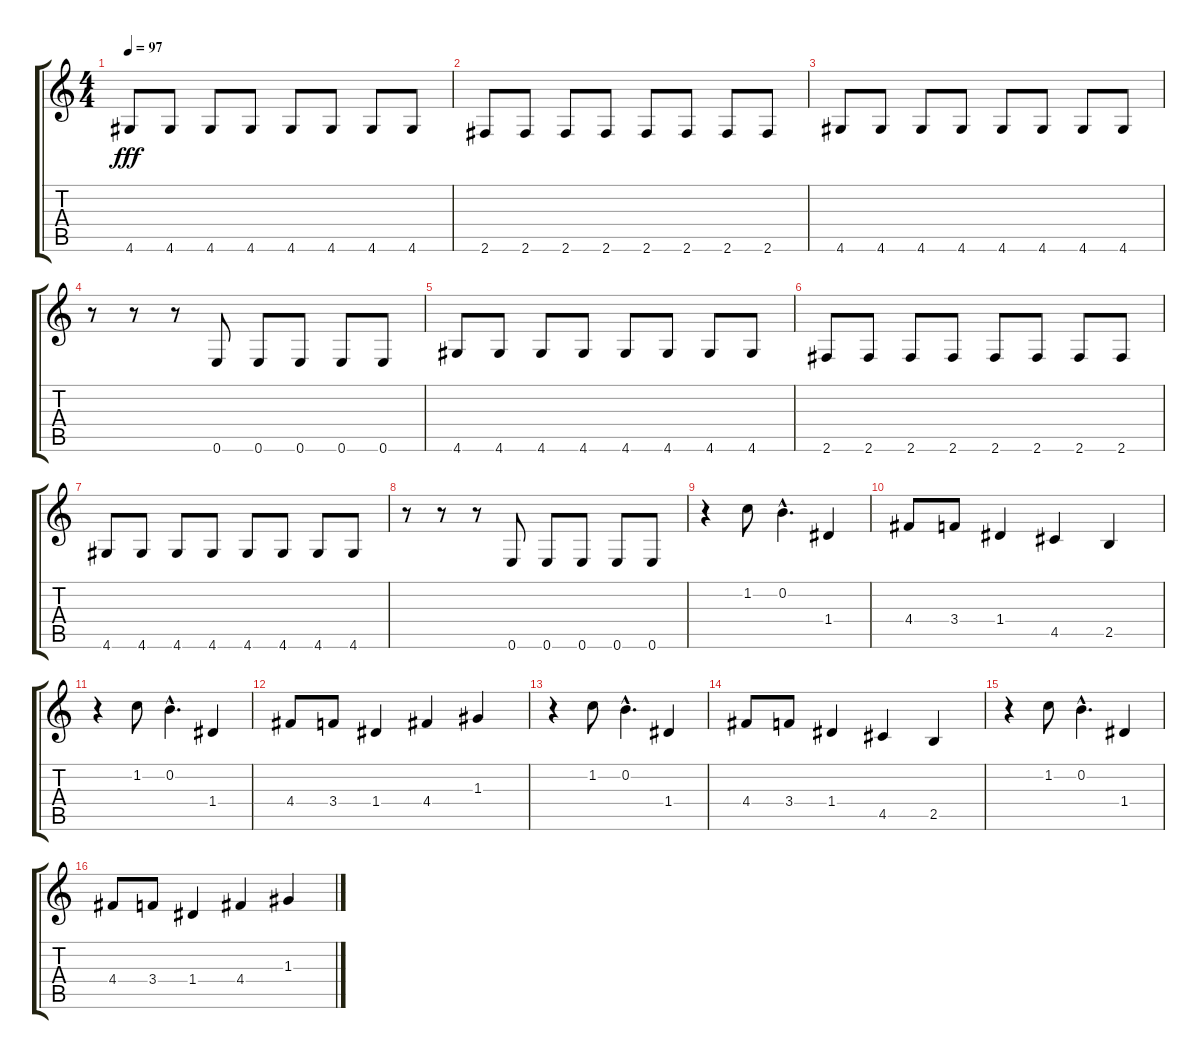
\track ("              \\ Medium Rhythm Guitar" "          ") {instrument distortionguitar}
\staff {score tabs}
\tuning (E4 B3 G3 D3 A2 E2) {hide}
\ts (4 4)
\tempo 97
\clef g2
\ks c
4.6.8{dy fff} 4.6.8 4.6.8 4.6.8 4.6.8 4.6.8 4.6.8 4.6.8 |
2.6.8 2.6.8 2.6.8 2.6.8 2.6.8 2.6.8 2.6.8 2.6.8 |
4.6.8 4.6.8 4.6.8 4.6.8 4.6.8 4.6.8 4.6.8 4.6.8 |
r.8 r.8 r.8 0.6.8 0.6.8 0.6.8 0.6.8 0.6.8 |
4.6.8 4.6.8 4.6.8 4.6.8 4.6.8 4.6.8 4.6.8 4.6.8 |
2.6.8 2.6.8 2.6.8 2.6.8 2.6.8 2.6.8 2.6.8 2.6.8 |
4.6.8 4.6.8 4.6.8 4.6.8 4.6.8 4.6.8 4.6.8 4.6.8 |
r.8 r.8 r.8 0.6.8 0.6.8 0.6.8 0.6.8 0.6.8 |
r.4 1.2.8 0.2{hac}.4{d} 1.4.4 |
4.4.8 3.4.8 1.4.4 4.5.4 2.5.4 |
r.4 1.2.8 0.2{hac}.4{d} 1.4.4 |
4.4.8 3.4.8 1.4.4 4.4.4 1.3.4 |
r.4 1.2.8 0.2{hac}.4{d} 1.4.4 |
4.4.8 3.4.8 1.4.4 4.5.4 2.5.4 |
r.4 1.2.8 0.2{hac}.4{d} 1.4.4 |
4.4.8 3.4.8 1.4.4 4.4.4 1.3.4
